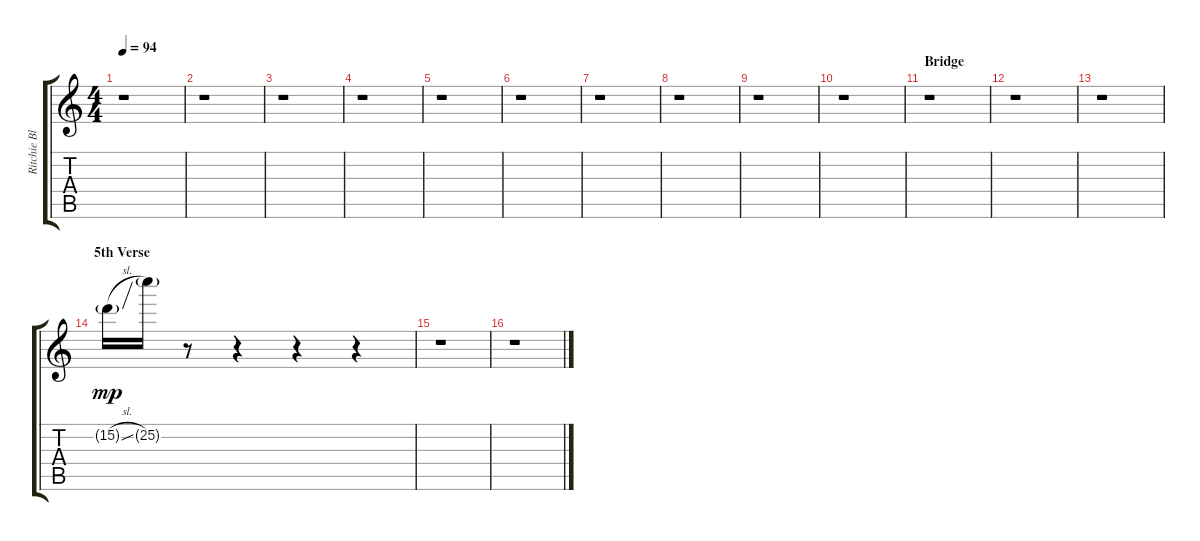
\track ("Ritchie Blackmore (Lead)" "Ritchie Bl") {instrument overdrivenguitar}
\staff {score tabs}
\tuning (E4 B3 G3 D3 A2 E2) {hide}
\ts (4 4)
\tempo 94
\clef g2
\ks c
r.1{dy f} |
r.1 |
r.1 |
r.1 |
r.1 |
r.1 |
r.1 |
r.1 |
r.1 |
r.1 |
\section ("" "Bridge")
r.1 |
r.1 |
r.1 |
\section ("" "5th Verse")
15.2{sl g}.16{dy mp} 25.2{g}.16 r.8 r.4 r.4 r.4 |
r.1 |
r.1
